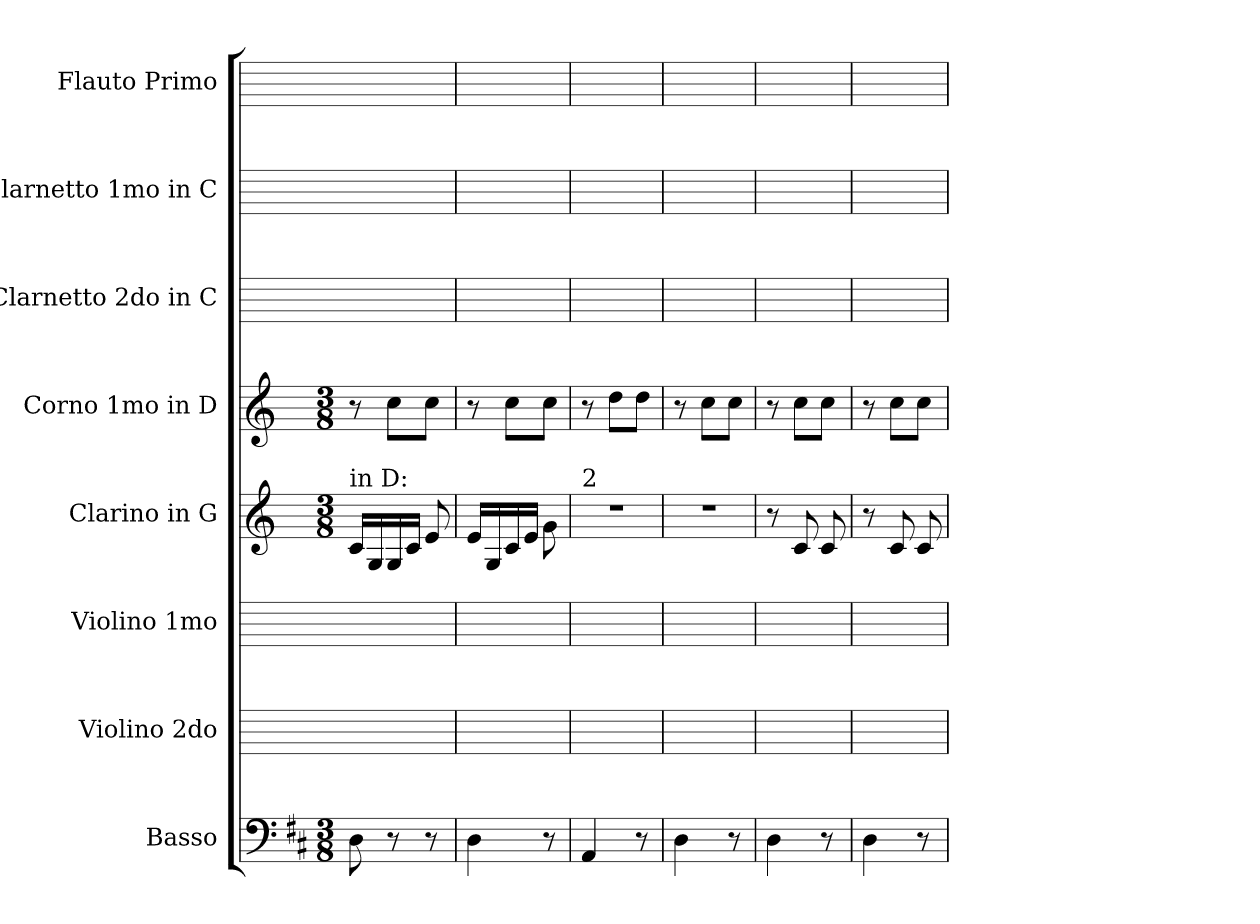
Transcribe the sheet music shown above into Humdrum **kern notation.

**kern	**kern	**kern	**kern	**kern	**kern	**kern	**kern
*part8	*part7	*part6	*part5	*part4	*part3	*part2	*part1
*staff8	*staff7	*staff6	*staff5	*staff4	*staff3	*staff2	*staff1
*I"Basso	*I"Violino 2do	*I"Violino 1mo	*I"Clarino in G	*I"Corno 1mo in D	*I"Clarnetto 2do in C	*I"Clarnetto 1mo in C	*I"Flauto Primo
*I'b	*I'vl 2	*I'vl 1	*I'clno in G	*I'cor 1 in D	*I'cl 2 in C	*I'cl 1 in C	*I'fl 1
*clefF4	*	*	*clefG2	*clefG2	*	*	*
*	*	*	*ITrd-1c-2	*ITrd6c10	*	*	*
*k[f#c#]	*	*	*k[f#c#]	*k[f#c#]	*	*	*
*M3/8	*	*	*M3/8	*M3/8	*	*	*
=1	=1	=1	=1	=1	=1	=1	=1
!	!	!	!LO:TX:a:t=in D&colon;	!	!	!	!
8D\	4.ryy	4.ryy	16d/LL	8r	4.ryy	4.ryy	4.ryy
.	.	.	16A/	.	.	.	.
8r	.	.	16A/	8d\L	.	.	.
.	.	.	16d/JJ	.	.	.	.
8r	.	.	8f#/	8d\J	.	.	.
=2	=2	=2	=2	=2	=2	=2	=2
4D\	4.ryy	4.ryy	16f#/LL	8r	4.ryy	4.ryy	4.ryy
.	.	.	16A/	.	.	.	.
.	.	.	16d/	8d\L	.	.	.
.	.	.	16f#/JJ	.	.	.	.
8r	.	.	8a\	8d\J	.	.	.
=3	=3	=3	=3	=3	=3	=3	=3
!	!	!	!LO:TX:a:t=2	!	!	!	!
4AA/	4.ryy	4.ryy	4.r	8r	4.ryy	4.ryy	4.ryy
.	.	.	.	8e\L	.	.	.
8r	.	.	.	8e\J	.	.	.
=4	=4	=4	=4	=4	=4	=4	=4
4D\	4.ryy	4.ryy	4.r	8r	4.ryy	4.ryy	4.ryy
.	.	.	.	8d\L	.	.	.
8r	.	.	.	8d\J	.	.	.
=5	=5	=5	=5	=5	=5	=5	=5
4D\	4.ryy	4.ryy	8r	8r	4.ryy	4.ryy	4.ryy
.	.	.	8d/	8d\L	.	.	.
8r	.	.	8d/	8d\J	.	.	.
=6	=6	=6	=6	=6	=6	=6	=6
4D\	4.ryy	4.ryy	8r	8r	4.ryy	4.ryy	4.ryy
.	.	.	8d/	8d\L	.	.	.
8r	.	.	8d/	8d\J	.	.	.
=	=	=	=	=	=	=	=
*-	*-	*-	*-	*-	*-	*-	*-
